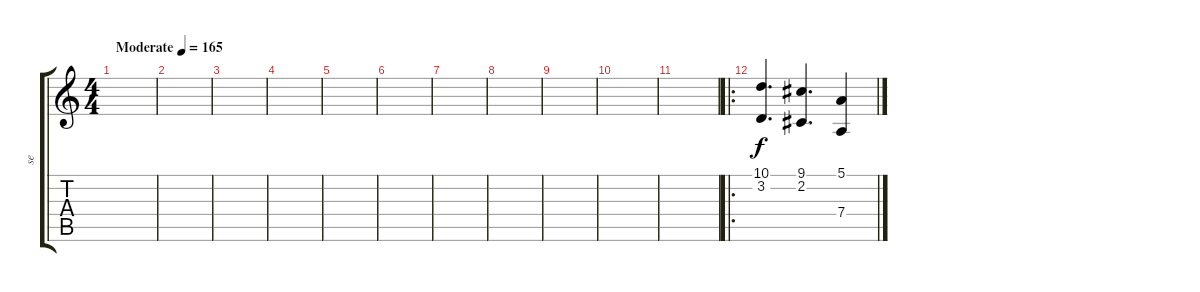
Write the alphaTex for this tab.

\track ("se" "se") {instrument stringensemble1}
\staff {score tabs}
\tuning (E4 B3 G3 D3 A2 E2) {hide}
\ts (4 4)
\tempo (165 "Moderate")
\clef g2
\ks c
|
|
|
|
|
|
|
|
|
|
|
\ro
(10.1 3.2).4{d} (9.1 2.2).4{d} (5.1 7.4).4
